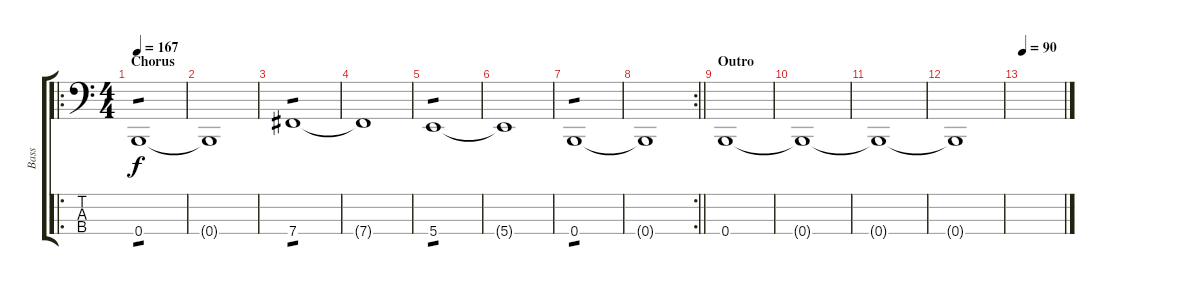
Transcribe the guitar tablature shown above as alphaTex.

\track ("Bass" "Bass") {instrument electricbasspick}
\staff {score tabs}
\tuning (E2 B1 Gb1 B0) {hide}
\ro
\ts (4 4)
\section ("" "Chorus")
\tempo 167
\clef f4
\ks c
0.4.1{tp 1 dy f} |
0.4{t}.1 |
7.4.1{tp 1} |
7.4{t}.1 |
5.4.1{tp 1} |
5.4{t}.1 |
0.4.1{tp 1} |
\rc 2
\barLineRight lightlight
0.4{t}.1 |
\section ("" "Outro")
0.4.1{volume 0} |
0.4{t}.1 |
0.4{t}.1 |
0.4{t}.1 |
\tempo 90
